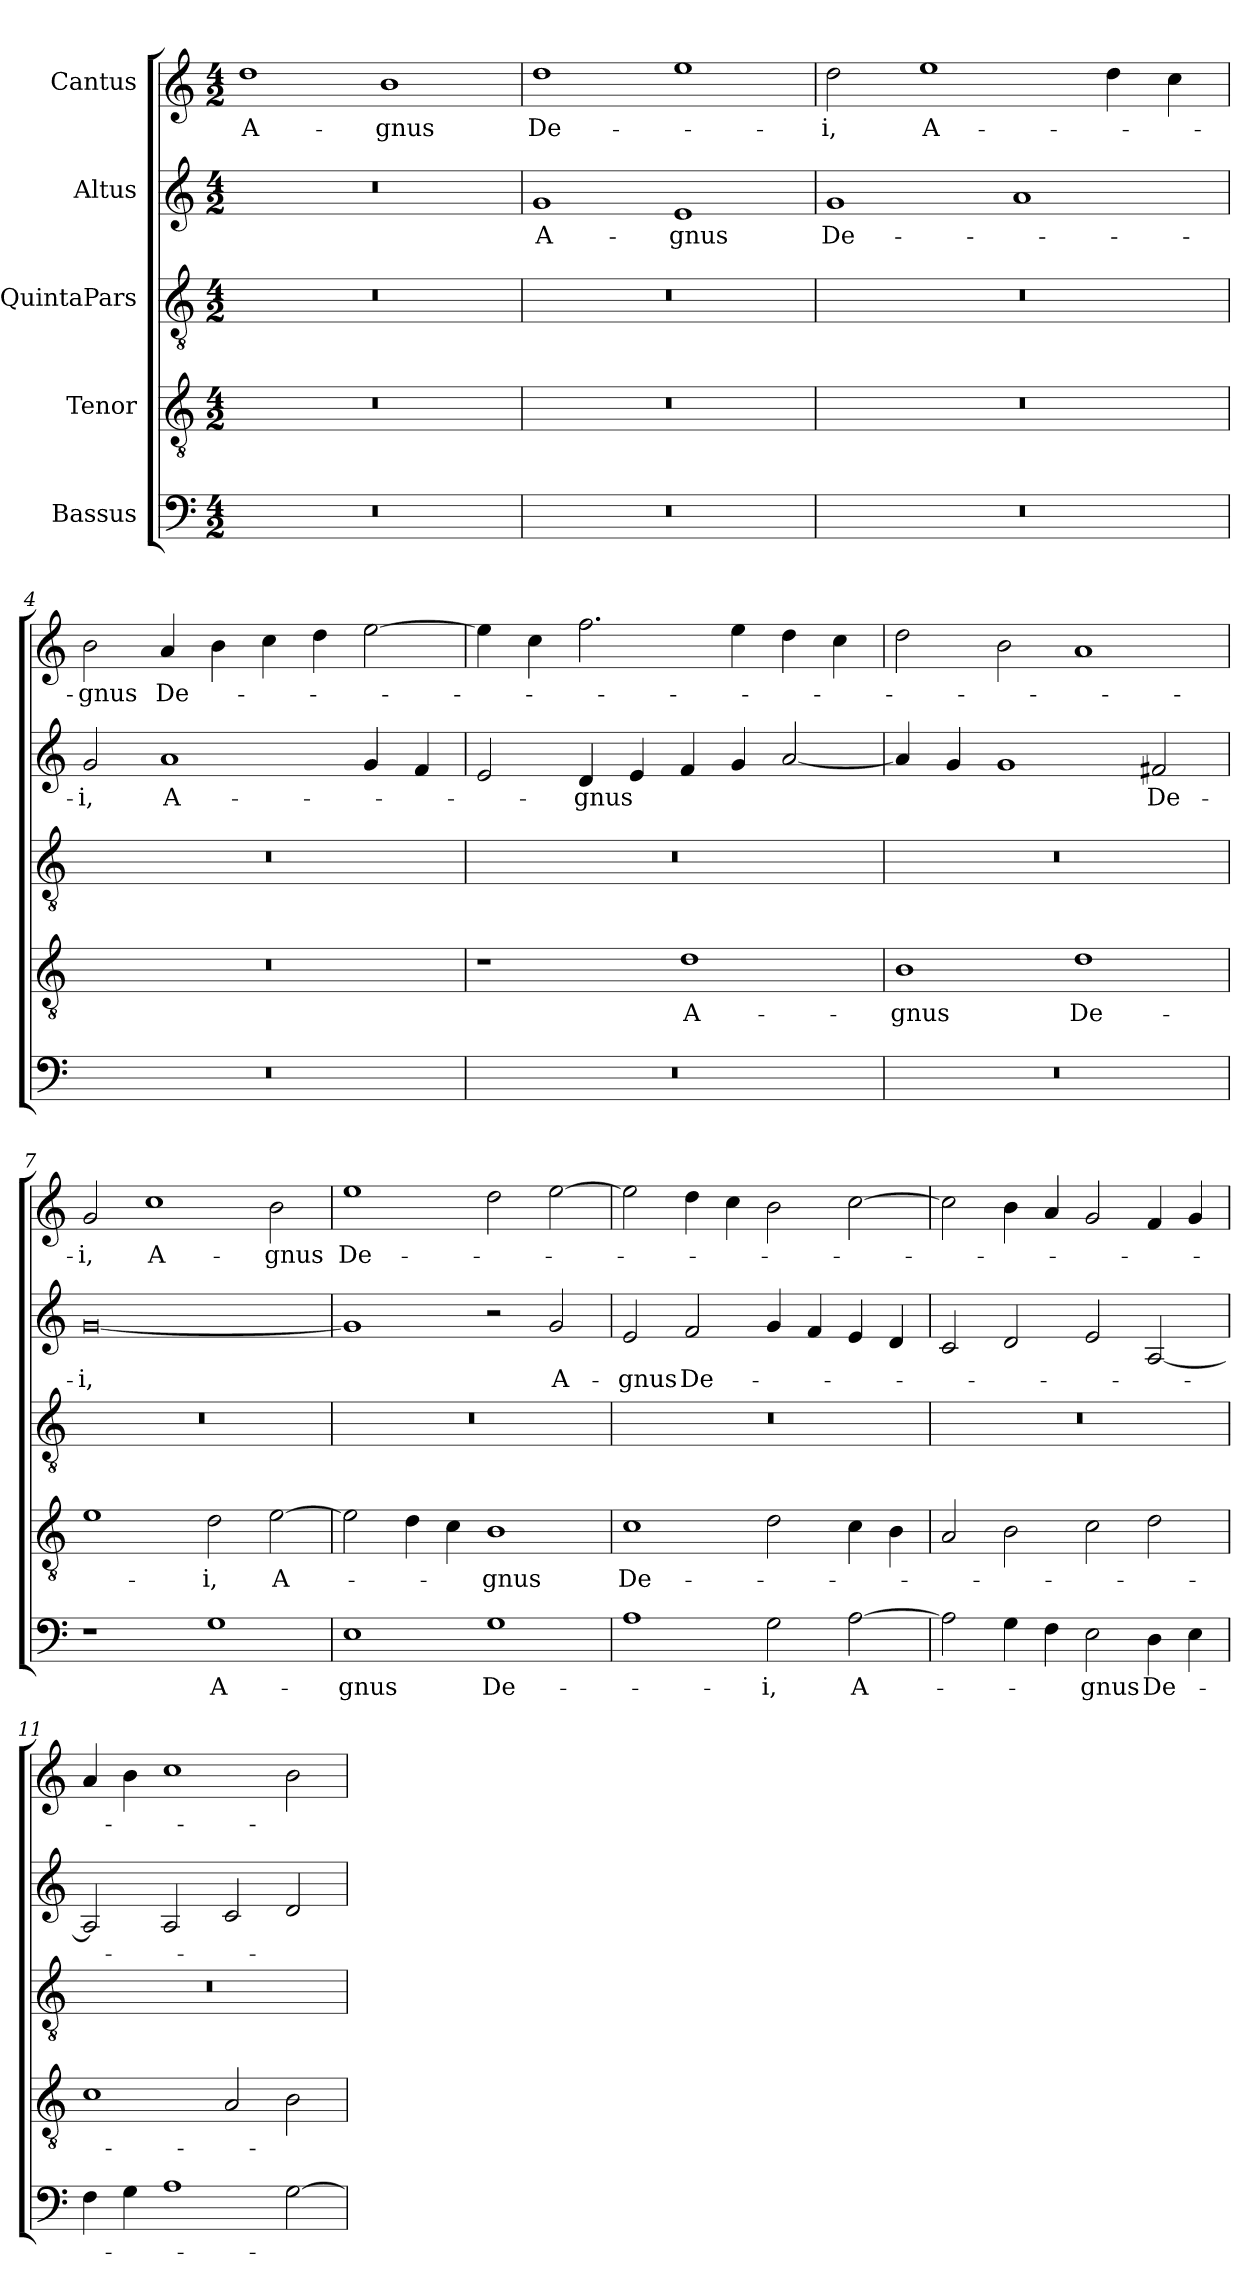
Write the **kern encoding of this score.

**kern	**text	**kern	**text	**kern	**kern	**text	**kern	**text
*part5	*part5	*part4	*part4	*part3	*part2	*part2	*part1	*part1
*staff5	*staff5	*staff4	*staff4	*staff3	*staff2	*staff2	*staff1	*staff1
*I"Bassus	*	*I"Tenor	*	*I"QuintaPars	*I"Altus	*	*I"Cantus	*
*clefF4	*	*clefGv2	*	*clefGv2	*clefG2	*	*clefG2	*
*k[]	*	*k[]	*	*k[]	*k[]	*	*k[]	*
*M4/2	*	*M4/2	*	*M4/2	*M4/2	*	*M4/2	*
=1	=1	=1	=1	=1	=1	=1	=1	=1
0r	.	0r	.	0r	0r	.	1dd\	A-
.	.	.	.	.	.	.	1b\	-gnus
=2	=2	=2	=2	=2	=2	=2	=2	=2
0r	.	0r	.	0r	1g/	A-	1dd\	De-
.	.	.	.	.	1e/	-gnus	1ee\	.
=3	=3	=3	=3	=3	=3	=3	=3	=3
0r	.	0r	.	0r	1g/	De-	2dd\	-i,
.	.	.	.	.	.	.	1ee\	A-
.	.	.	.	.	1a/	.	.	.
.	.	.	.	.	.	.	4dd\	.
.	.	.	.	.	.	.	4cc\	.
=4	=4	=4	=4	=4	=4	=4	=4	=4
0r	.	0r	.	0r	2g/	-i,	2b\	-gnus
.	.	.	.	.	1a/	A-	4a/	De-
.	.	.	.	.	.	.	4b\	.
.	.	.	.	.	.	.	4cc\	.
.	.	.	.	.	.	.	4dd\	.
.	.	.	.	.	4g/	.	[2ee\	.
.	.	.	.	.	4f/	.	.	.
=5	=5	=5	=5	=5	=5	=5	=5	=5
0r	.	1r	.	0r	2e/	.	4ee\]	.
.	.	.	.	.	.	.	4cc\	.
.	.	.	.	.	4d/	-gnus	2.ff\	.
.	.	.	.	.	4e/	.	.	.
.	.	1d\	A-	.	4f/	.	.	.
.	.	.	.	.	4g/	.	4ee\	.
.	.	.	.	.	[2a/	.	4dd\	.
.	.	.	.	.	.	.	4cc\	.
=6	=6	=6	=6	=6	=6	=6	=6	=6
0r	.	1B\	-gnus	0r	4a/]	.	2dd\	.
.	.	.	.	.	4g/	.	.	.
.	.	.	.	.	1g/	.	2b\	.
.	.	1d\	De-	.	.	.	1a/	.
.	.	.	.	.	2f#X/	De-	.	.
=7	=7	=7	=7	=7	=7	=7	=7	=7
1r	.	1e\	.	0r	[0g/	-i,	2g/	-i,
.	.	.	.	.	.	.	1cc\	A-
1G\	A-	2d\	-i,	.	.	.	.	.
.	.	[2e\	A-	.	.	.	2b\	-gnus
=8	=8	=8	=8	=8	=8	=8	=8	=8
1E\	-gnus	2e\]	.	0r	1g/]	.	1ee\	De-
.	.	4d\	.	.	.	.	.	.
.	.	4c\	.	.	.	.	.	.
1G\	De-	1B\	-gnus	.	2r	.	2dd\	.
.	.	.	.	.	2g/	A-	[2ee\	.
=9	=9	=9	=9	=9	=9	=9	=9	=9
1A\	.	1c\	De-	0r	2e/	-gnus	2ee\]	.
.	.	.	.	.	2f/	De-	4dd\	.
.	.	.	.	.	.	.	4cc\	.
2G\	-i,	2d\	.	.	4g/	.	2b\	.
.	.	.	.	.	4f/	.	.	.
[2A\	A-	4c\	.	.	4e/	.	[2cc\	.
.	.	4B\	.	.	4d/	.	.	.
=10	=10	=10	=10	=10	=10	=10	=10	=10
2A\]	.	2A/	.	0r	2c/	.	2cc\]	.
4G\	.	2B\	.	.	2d/	.	4b\	.
4F\	.	.	.	.	.	.	4a/	.
2E\	-gnus	2c\	.	.	2e/	.	2g/	.
4D\	De-	2d\	.	.	[2A/	.	4f/	.
4E\	.	.	.	.	.	.	4g/	.
=11	=11	=11	=11	=11	=11	=11	=11	=11
4F\	.	1c\	.	0r	2A/]	.	4a/	.
4G\	.	.	.	.	.	.	4b\	.
1A\	.	.	.	.	2A/	.	1cc\	.
.	.	2A/	.	.	2c/	.	.	.
[2G\	.	2B\	.	.	2d/	.	2b\	.
=	=	=	=	=	=	=	=	=
*-	*-	*-	*-	*-	*-	*-	*-	*-
